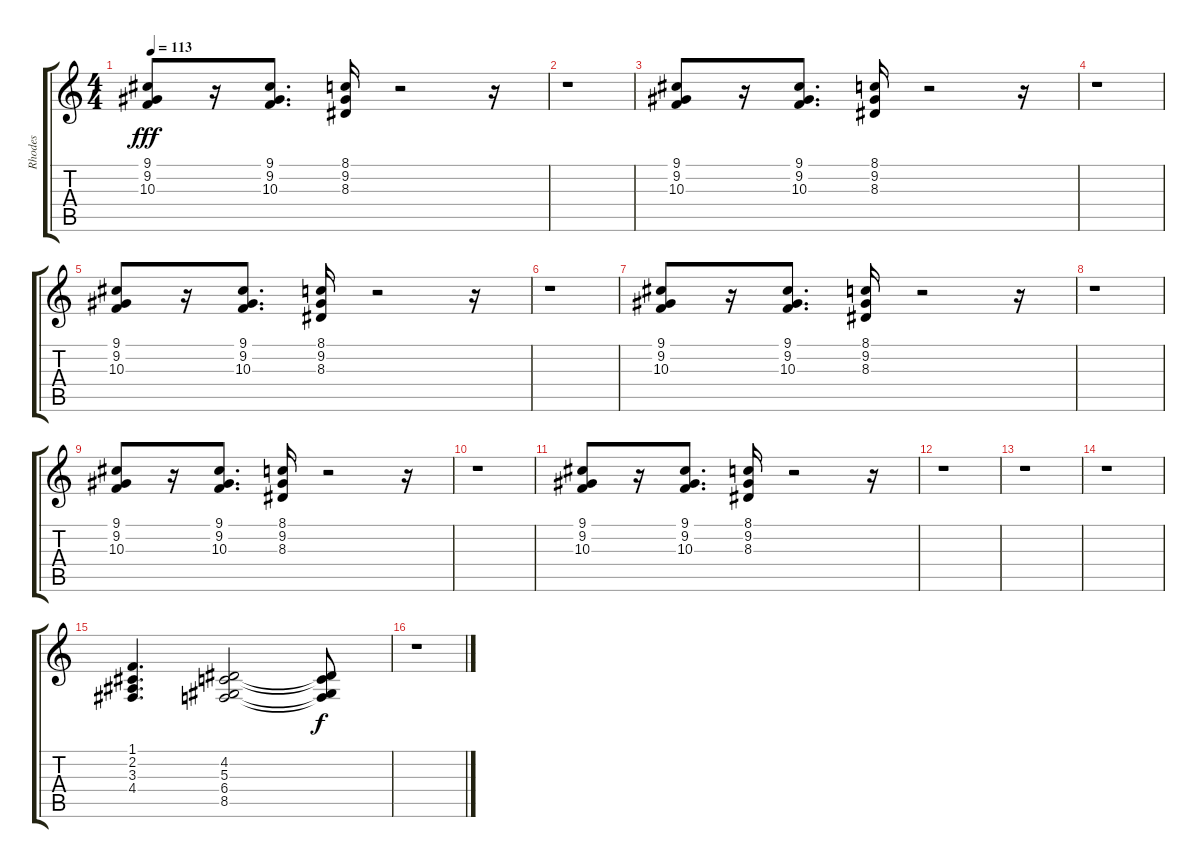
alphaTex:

\track ("Rhodes" "Rhodes") {instrument electricpiano2}
\staff {score tabs}
\tuning (E4 B3 G3 D3 A2 E2) {hide}
\ts (4 4)
\tempo 113
\clef g2
\ks c
(9.1 9.2 10.3).8{dy fff} r.16 (9.1 9.2 10.3).8{d} (8.1 9.2 8.3).16 r.2 r.16 |
r.1 |
(9.1 9.2 10.3).8 r.16 (9.1 9.2 10.3).8{d} (8.1 9.2 8.3).16 r.2 r.16 |
r.1 |
(9.1 9.2 10.3).8 r.16 (9.1 9.2 10.3).8{d} (8.1 9.2 8.3).16 r.2 r.16 |
r.1 |
(9.1 9.2 10.3).8 r.16 (9.1 9.2 10.3).8{d} (8.1 9.2 8.3).16 r.2 r.16 |
r.1 |
(9.1 9.2 10.3).8 r.16 (9.1 9.2 10.3).8{d} (8.1 9.2 8.3).16 r.2 r.16 |
r.1 |
(9.1 9.2 10.3).8 r.16 (9.1 9.2 10.3).8{d} (8.1 9.2 8.3).16 r.2 r.16 |
r.1 |
r.1 |
r.1 |
(1.1 2.2 3.3 4.4).4{d} (4.2 5.3 6.4 8.5).2 (4.2{t} 5.3{t} 6.4{t} 8.5{t}).8{dy f} |
r.1
